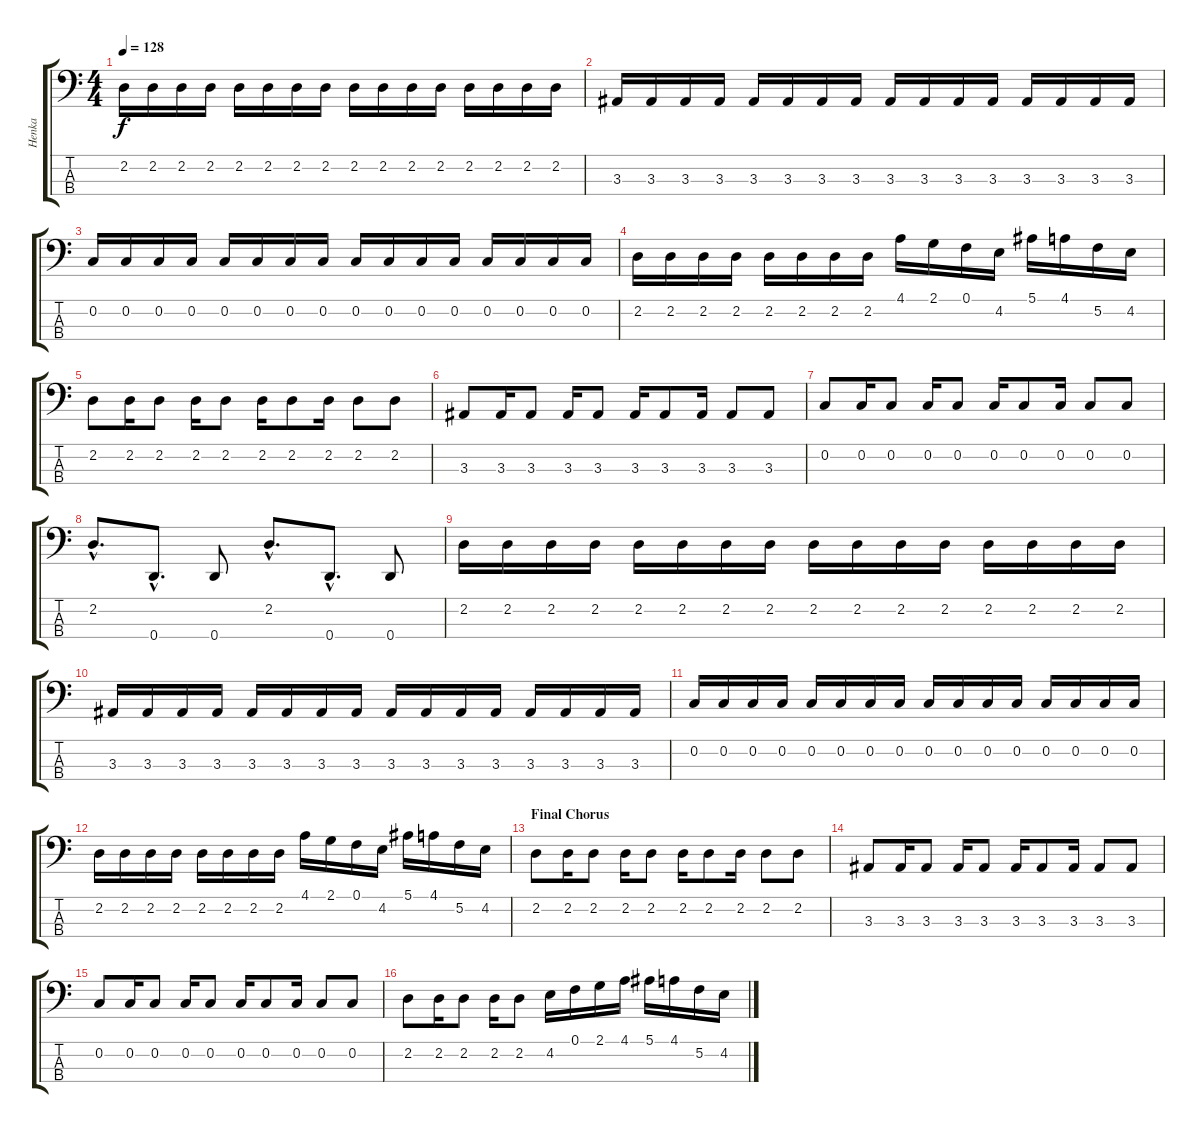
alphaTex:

\track ("Henka" "Henka") {instrument electricbassfinger}
\staff {score tabs}
\tuning (F2 C2 G1 D1) {hide}
\ts (4 4)
\tempo 128
\clef f4
\ks c
2.2.16{dy f} 2.2.16 2.2.16 2.2.16 2.2.16 2.2.16 2.2.16 2.2.16 2.2.16 2.2.16 2.2.16 2.2.16 2.2.16 2.2.16 2.2.16 2.2.16 |
3.3.16 3.3.16 3.3.16 3.3.16 3.3.16 3.3.16 3.3.16 3.3.16 3.3.16 3.3.16 3.3.16 3.3.16 3.3.16 3.3.16 3.3.16 3.3.16 |
0.2.16 0.2.16 0.2.16 0.2.16 0.2.16 0.2.16 0.2.16 0.2.16 0.2.16 0.2.16 0.2.16 0.2.16 0.2.16 0.2.16 0.2.16 0.2.16 |
2.2.16 2.2.16 2.2.16 2.2.16 2.2.16 2.2.16 2.2.16 2.2.16 4.1.16 2.1.16 0.1.16 4.2.16 5.1.16 4.1.16 5.2.16 4.2.16 |
2.2.8 2.2.16 2.2.8 2.2.16 2.2.8 2.2.16 2.2.8 2.2.16 2.2.8 2.2.8 |
3.3.8 3.3.16 3.3.8 3.3.16 3.3.8 3.3.16 3.3.8 3.3.16 3.3.8 3.3.8 |
0.2.8 0.2.16 0.2.8 0.2.16 0.2.8 0.2.16 0.2.8 0.2.16 0.2.8 0.2.8 |
2.2{hac}.8{d} 0.4{hac}.8{d} 0.4.8 2.2{hac}.8{d} 0.4{hac}.8{d} 0.4.8 |
2.2.16 2.2.16 2.2.16 2.2.16 2.2.16 2.2.16 2.2.16 2.2.16 2.2.16 2.2.16 2.2.16 2.2.16 2.2.16 2.2.16 2.2.16 2.2.16 |
3.3.16 3.3.16 3.3.16 3.3.16 3.3.16 3.3.16 3.3.16 3.3.16 3.3.16 3.3.16 3.3.16 3.3.16 3.3.16 3.3.16 3.3.16 3.3.16 |
0.2.16 0.2.16 0.2.16 0.2.16 0.2.16 0.2.16 0.2.16 0.2.16 0.2.16 0.2.16 0.2.16 0.2.16 0.2.16 0.2.16 0.2.16 0.2.16 |
2.2.16 2.2.16 2.2.16 2.2.16 2.2.16 2.2.16 2.2.16 2.2.16 4.1.16 2.1.16 0.1.16 4.2.16 5.1.16 4.1.16 5.2.16 4.2.16 |
\section ("" "Final Chorus")
2.2.8 2.2.16 2.2.8 2.2.16 2.2.8 2.2.16 2.2.8 2.2.16 2.2.8 2.2.8 |
3.3.8 3.3.16 3.3.8 3.3.16 3.3.8 3.3.16 3.3.8 3.3.16 3.3.8 3.3.8 |
0.2.8 0.2.16 0.2.8 0.2.16 0.2.8 0.2.16 0.2.8 0.2.16 0.2.8 0.2.8 |
2.2.8 2.2.16 2.2.8 2.2.16 2.2.8 4.2.16 0.1.16 2.1.16 4.1.16 5.1.16 4.1.16 5.2.16 4.2.16
